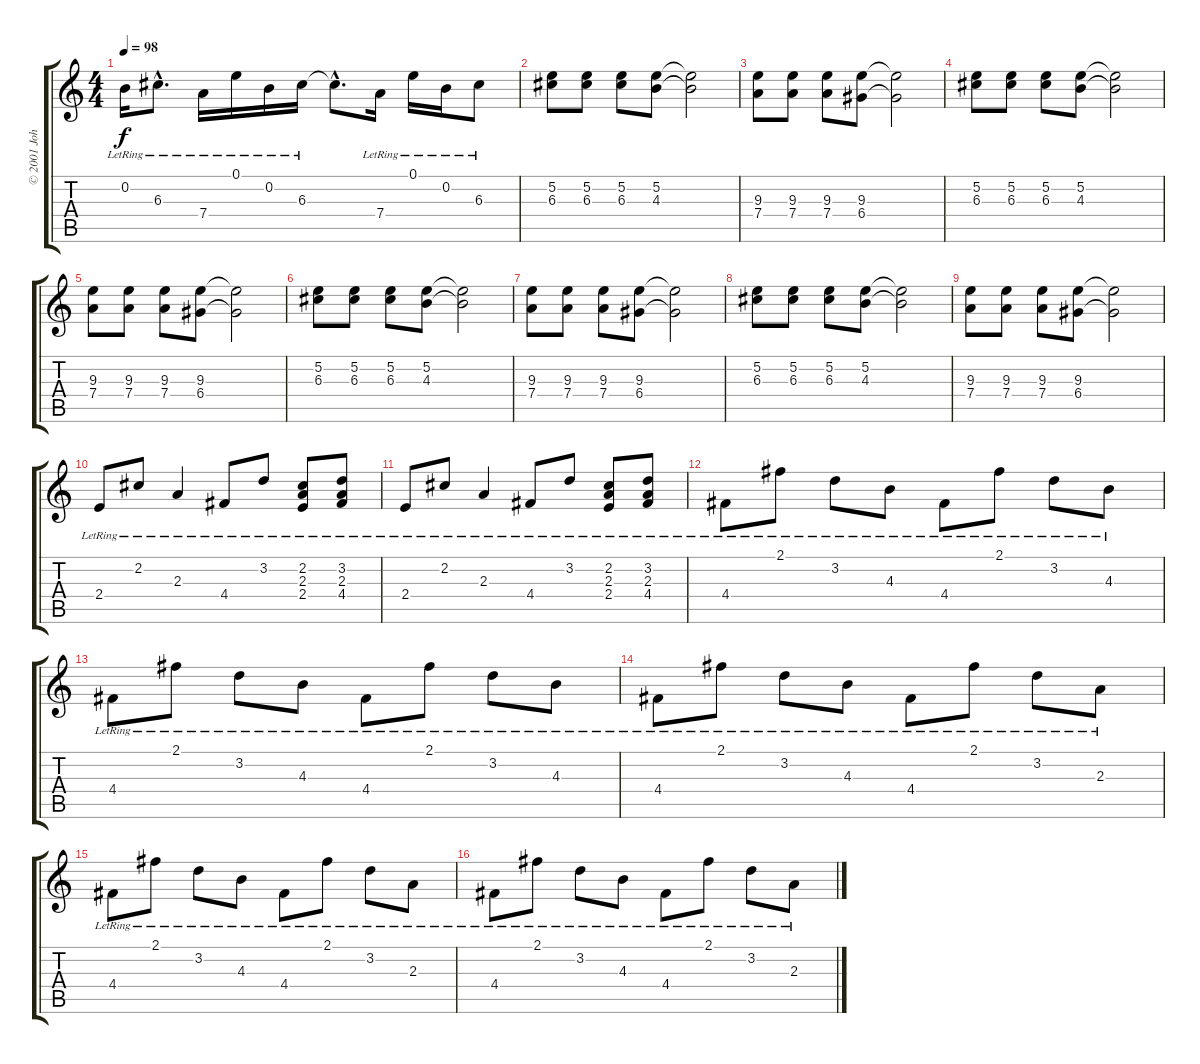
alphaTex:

\track ("© 2001 John Taylor" "© 2001 Joh") {instrument electricguitarclean}
\staff {score tabs}
\tuning (E4 B3 G3 D3 A2 E2) {hide}
\ts (4 4)
\tempo 98
\clef g2
\ks c
0.2{lr}.16{dy f} 6.3{hac lr}.8{d} 7.4{lr}.16 0.1{lr}.16 0.2{lr}.16 6.3{lr}.16 6.3{hac t}.8{d} 7.4{lr}.16 0.1{lr}.16 0.2{lr}.16 6.3{lr}.8 |
(5.2 6.3).8 (5.2 6.3).8 (5.2 6.3).8 (5.2 4.3).8 (5.2{t} 4.3{t}).2 |
(9.3 7.4).8 (9.3 7.4).8 (9.3 7.4).8 (9.3 6.4).8 (9.3{t} 6.4{t}).2 |
(5.2 6.3).8 (5.2 6.3).8 (5.2 6.3).8 (5.2 4.3).8 (5.2{t} 4.3{t}).2 |
(9.3 7.4).8 (9.3 7.4).8 (9.3 7.4).8 (9.3 6.4).8 (9.3{t} 6.4{t}).2 |
(5.2 6.3).8 (5.2 6.3).8 (5.2 6.3).8 (5.2 4.3).8 (5.2{t} 4.3{t}).2 |
(9.3 7.4).8 (9.3 7.4).8 (9.3 7.4).8 (9.3 6.4).8 (9.3{t} 6.4{t}).2 |
(5.2 6.3).8 (5.2 6.3).8 (5.2 6.3).8 (5.2 4.3).8 (5.2{t} 4.3{t}).2 |
(9.3 7.4).8 (9.3 7.4).8 (9.3 7.4).8 (9.3 6.4).8 (9.3{t} 6.4{t}).2 |
2.4{lr}.8 2.2{lr}.8 2.3{lr}.4 4.4{lr}.8 3.2{lr}.8 (2.2{lr} 2.3{lr} 2.4{lr}).8 (3.2{lr} 2.3{lr} 4.4{lr}).8 |
2.4{lr}.8 2.2{lr}.8 2.3{lr}.4 4.4{lr}.8 3.2{lr}.8 (2.2{lr} 2.3{lr} 2.4{lr}).8 (3.2{lr} 2.3{lr} 4.4{lr}).8 |
4.4{lr}.8 2.1{lr}.8 3.2{lr}.8 4.3{lr}.8 4.4{lr}.8 2.1{lr}.8 3.2{lr}.8 4.3{lr}.8 |
4.4{lr}.8 2.1{lr}.8 3.2{lr}.8 4.3{lr}.8 4.4{lr}.8 2.1{lr}.8 3.2{lr}.8 4.3{lr}.8 |
4.4{lr}.8 2.1{lr}.8 3.2{lr}.8 4.3{lr}.8 4.4{lr}.8 2.1{lr}.8 3.2{lr}.8 2.3{lr}.8 |
4.4{lr}.8 2.1{lr}.8 3.2{lr}.8 4.3{lr}.8 4.4{lr}.8 2.1{lr}.8 3.2{lr}.8 2.3{lr}.8 |
4.4{lr}.8 2.1{lr}.8 3.2{lr}.8 4.3{lr}.8 4.4{lr}.8 2.1{lr}.8 3.2{lr}.8 2.3{lr}.8
